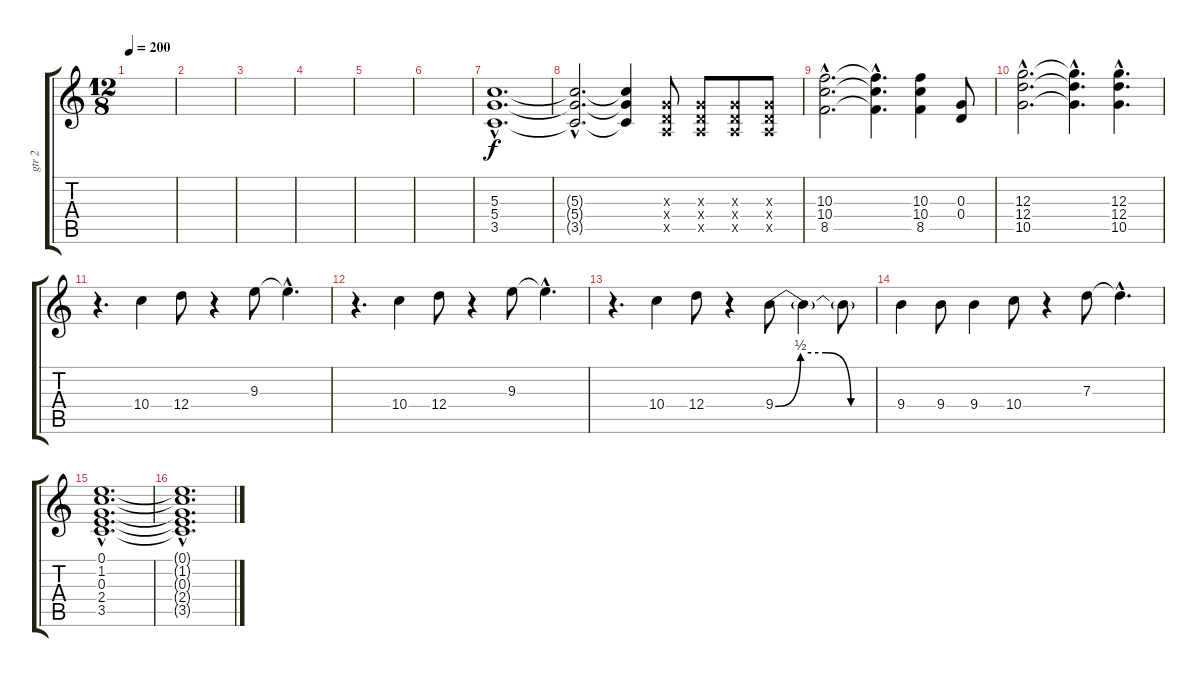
\track ("gtr 2" "gtr 2") {instrument distortionguitar}
\staff {score tabs}
\tuning (E4 B3 G3 D3 A2 E2) {hide}
\ts (12 8)
\tempo 200
\clef g2
\ks c
|
|
|
|
|
|
(5.3{hac} 5.4{hac} 3.5{hac}).1{d} |
(5.3{hac t} 5.4{hac t} 3.5{hac t}).2{d} (5.3{t} 5.4{t} 3.5{t}).4 (0.3{x} 0.4{x} 0.5{x}).8 (0.3{x} 0.4{x} 0.5{x}).8 (0.3{x} 0.4{x} 0.5{x}).8 (0.3{x} 0.4{x} 0.5{x}).8 |
(10.3{hac} 10.4{hac} 8.5{hac}).2{d} (10.3{hac t} 10.4{hac t} 8.5{hac t}).4{d} (10.3 10.4 8.5).4 (0.3 0.4).8 |
(12.3{hac} 12.4{hac} 10.5{hac}).2{d} (12.3{hac t} 12.4{hac t} 10.5{hac t}).4{d} (12.3{hac} 12.4{hac} 10.5{hac}).4{d} |
r.4{d} 10.4.4 12.4.8 r.4 9.3.8 9.3{hac t}.4{d} |
r.4{d} 10.4.4 12.4.8 r.4 9.3.8 9.3{hac t}.4{d} |
r.4{d} 10.4.4 12.4.8 r.4 9.4{be (custom 0 0 15 2 30 2 45 0 60 0)}.8 9.4{t}.4 9.4{t}.8 |
9.4.4 9.4.8 9.4.4 10.4.8 r.4 7.3.8 7.3{hac t}.4{d} |
(0.1{hac} 1.2{hac} 0.3{hac} 2.4{hac} 3.5{hac}).1{d} |
(0.1{hac t} 1.2{hac t} 0.3{hac t} 2.4{hac t} 3.5{hac t}).1{d}
